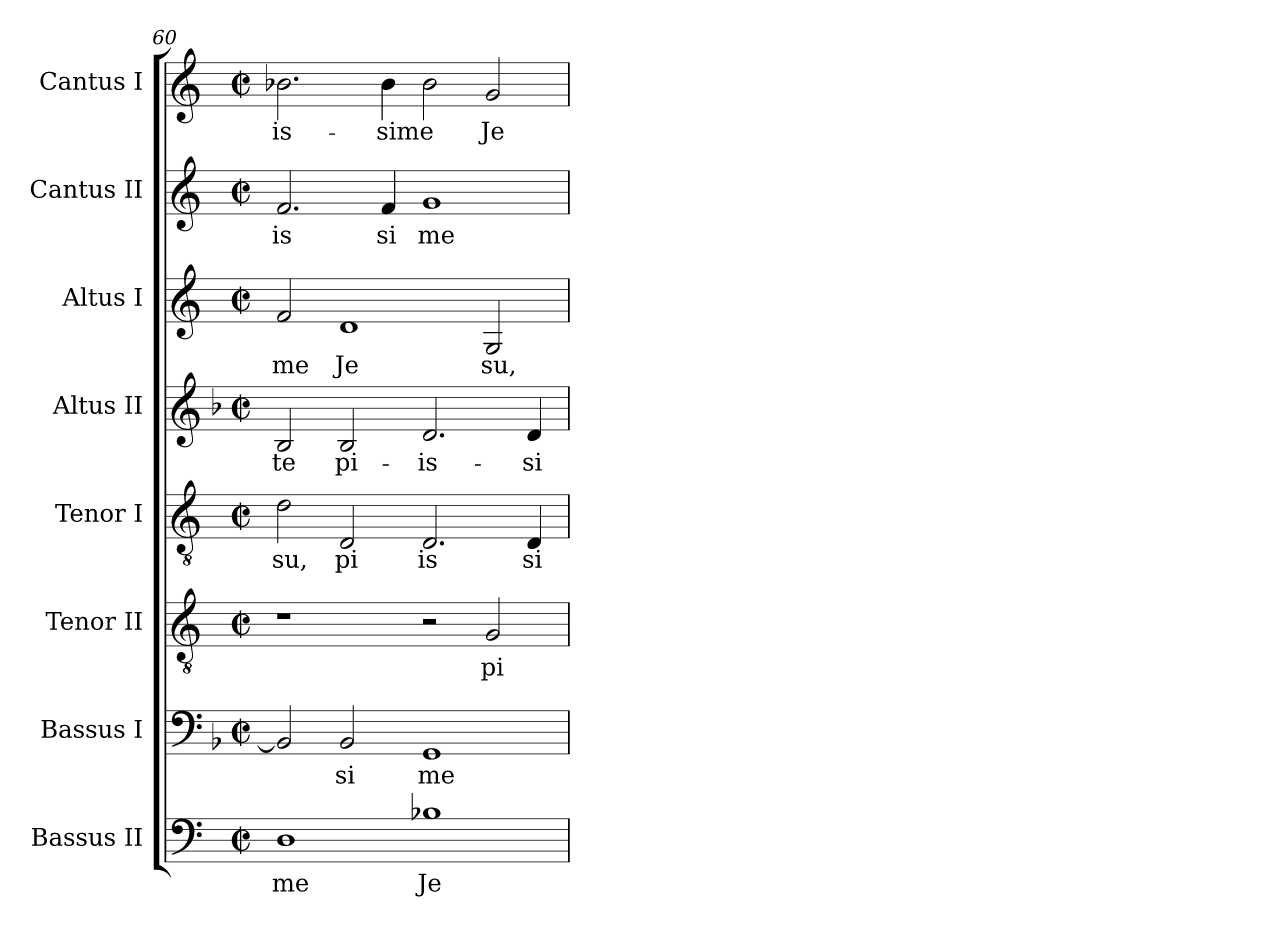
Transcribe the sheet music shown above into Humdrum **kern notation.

**kern	**text	**kern	**text	**kern	**text	**kern	**text	**kern	**text	**kern	**text	**kern	**text	**kern	**text
*part8	*part8	*part7	*part7	*part6	*part6	*part5	*part5	*part4	*part4	*part3	*part3	*part2	*part2	*part1	*part1
*staff8	*staff8	*staff7	*staff7	*staff6	*staff6	*staff5	*staff5	*staff4	*staff4	*staff3	*staff3	*staff2	*staff2	*staff1	*staff1
*I"Bassus II	*	*I"Bassus I	*	*I"Tenor II	*	*I"Tenor I	*	*I"Altus II	*	*I"Altus I	*	*I"Cantus II	*	*I"Cantus I	*
*I'B II	*	*I'B I	*	*I'T II	*	*I'T I	*	*I'A II	*	*I'A I	*	*I'C II	*	*I'C I	*
*clefF4	*	*clefF4	*	*clefGv2	*	*clefGv2	*	*clefG2	*	*clefG2	*	*clefG2	*	*clefG2	*
*	*	*k[b-]	*	*	*	*	*	*k[b-]	*	*k[]	*	*	*	*	*
*	*	*F:	*	*	*	*	*	*F:	*	*C:	*	*	*	*	*
*M2/2	*	*M2/2	*	*M2/2	*	*M2/2	*	*M2/2	*	*M2/2	*	*M2/2	*	*M2/2	*
*met(c|)	*	*met(c|)	*	*met(c|)	*	*met(c|)	*	*met(c|)	*	*met(c|)	*	*met(c|)	*	*met(c|)	*
=60	=60	=60	=60	=60	=60	=60	=60	=60	=60	=60	=60	=60	=60	=60	=60
!	!LO:LY:b:cj	!	!	!	!	!	!LO:LY:b:cj	!	!LO:LY:b:cj	!	!LO:LY:b:cj	!	!LO:LY:b:cj	!	!LO:LY:b:cj
1D	me	2BB-/]	.	1r	.	2d\	su,	2B-/	te	2f/	me	2.f/	is	2.b-X\	-is-
!	!	!	!LO:LY:b:cj	!	!	!	!LO:LY:b:cj	!	!LO:LY:b:cj	!	!LO:LY:b:cj	!	!	!	!
.	.	2BB-/	si	.	.	2D/	pi	2B-/	pi-	1d	Je	.	.	.	.
!	!	!	!	!	!	!	!	!	!	!	!	!	!LO:LY:b:cj	!	!LO:LY:b
.	.	.	.	.	.	.	.	.	.	.	.	4f/	si	4b-\	-sime
!	!LO:LY:b:cj	!	!LO:LY:b:cj	!	!	!	!LO:LY:b:cj	!	!LO:LY:b:cj	!	!	!	!LO:LY:b:cj	!	!
1B-	Je	1GG	me	2r	.	2.D/	is	2.d/	-is-	.	.	1g	me	2b-\	.
!	!	!	!	!	!LO:LY:b:cj	!	!	!	!	!	!LO:LY:b:cj	!	!	!	!LO:LY:b:cj
.	.	.	.	2G/	pi-	.	.	.	.	2G/	su,	.	.	2g/	Je-
!	!	!	!	!	!	!	!LO:LY:b:cj	!	!LO:LY:b:cj	!	!	!	!	!	!
.	.	.	.	.	.	4D/	si	4d/	-si-	.	.	.	.	.	.
=	=	=	=	=	=	=	=	=	=	=	=	=	=	=	=
*-	*-	*-	*-	*-	*-	*-	*-	*-	*-	*-	*-	*-	*-	*-	*-
